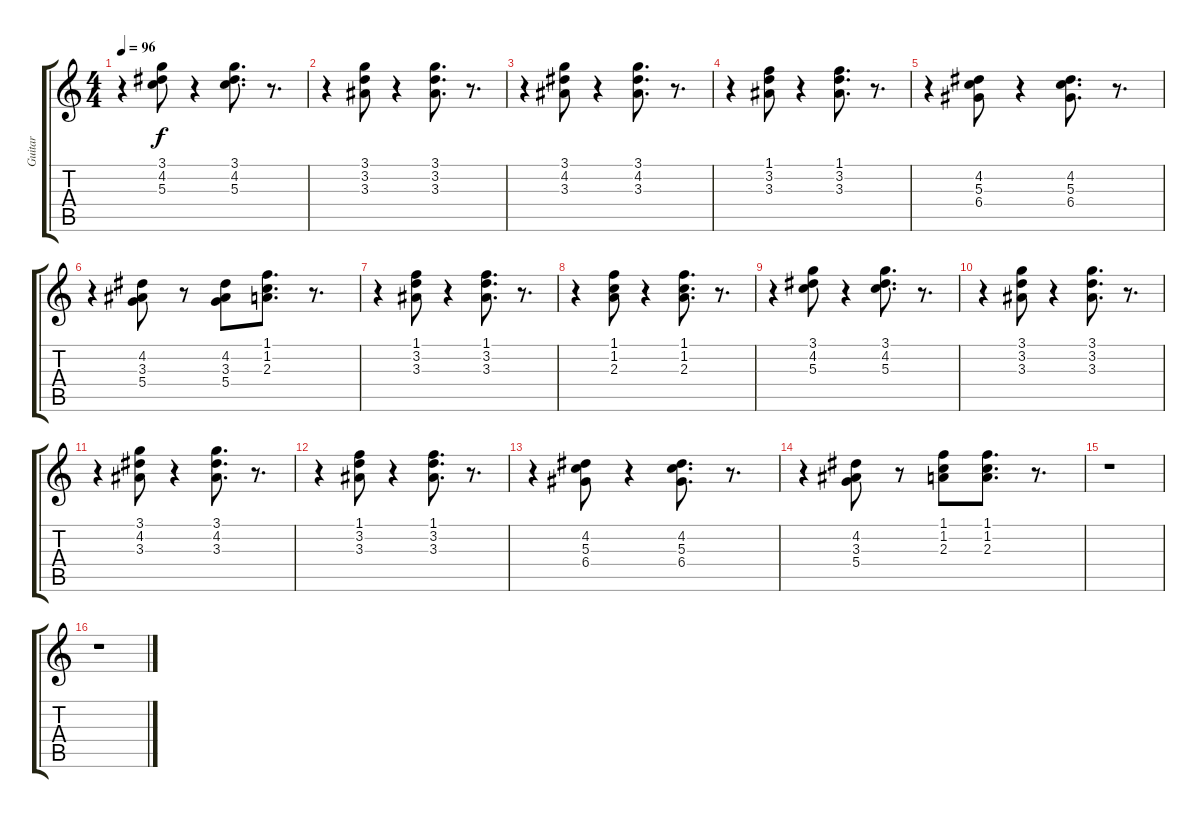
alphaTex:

\track ("Guitar" "Guitar") {instrument distortionguitar}
\staff {score tabs}
\tuning (E4 B3 G3 D3 A2 E2) {hide}
\ts (4 4)
\tempo 96
\clef g2
\ks c
r.4{dy f} (3.1 4.2 5.3).8 r.4 (3.1 4.2 5.3).8{d} r.8{d} |
r.4 (3.1 3.2 3.3).8 r.4 (3.1 3.2 3.3).8{d} r.8{d} |
r.4 (3.1 4.2 3.3).8 r.4 (3.1 4.2 3.3).8{d} r.8{d} |
r.4 (1.1 3.2 3.3).8 r.4 (1.1 3.2 3.3).8{d} r.8{d} |
r.4 (4.2 5.3 6.4).8 r.4 (4.2 5.3 6.4).8{d} r.8{d} |
r.4 (4.2 3.3 5.4).8 r.8 (4.2 3.3 5.4).8 (1.1 1.2 2.3).8{d} r.8{d} |
r.4 (1.1 3.2 3.3).8 r.4 (1.1 3.2 3.3).8{d} r.8{d} |
r.4 (1.1 1.2 2.3).8 r.4 (1.1 1.2 2.3).8{d} r.8{d} |
r.4 (3.1 4.2 5.3).8 r.4 (3.1 4.2 5.3).8{d} r.8{d} |
r.4 (3.1 3.2 3.3).8 r.4 (3.1 3.2 3.3).8{d} r.8{d} |
r.4 (3.1 4.2 3.3).8 r.4 (3.1 4.2 3.3).8{d} r.8{d} |
r.4 (1.1 3.2 3.3).8 r.4 (1.1 3.2 3.3).8{d} r.8{d} |
r.4 (4.2 5.3 6.4).8 r.4 (4.2 5.3 6.4).8{d} r.8{d} |
r.4 (4.2 3.3 5.4).8 r.8 (1.1 1.2 2.3).8 (1.1 1.2 2.3).8{d} r.8{d} |
r.1 |
r.1
